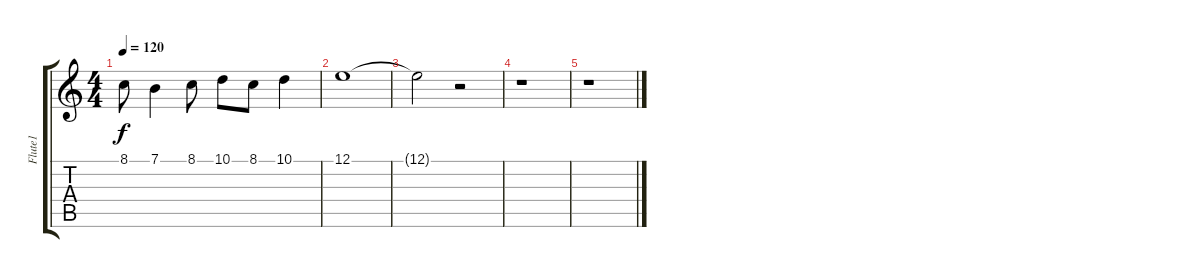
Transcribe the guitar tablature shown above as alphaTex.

\track ("Flute1" "Flute1") {instrument flute}
\staff {score tabs}
\tuning (E4 B3 G3 D3 A2 E2) {hide}
\ts (4 4)
\tempo 120
\clef g2
\ks c
8.1.8{dy f} 7.1.4 8.1.8 10.1.8 8.1.8 10.1.4 |
12.1.1 |
12.1{t}.2 r.2 |
r.1 |
r.1
